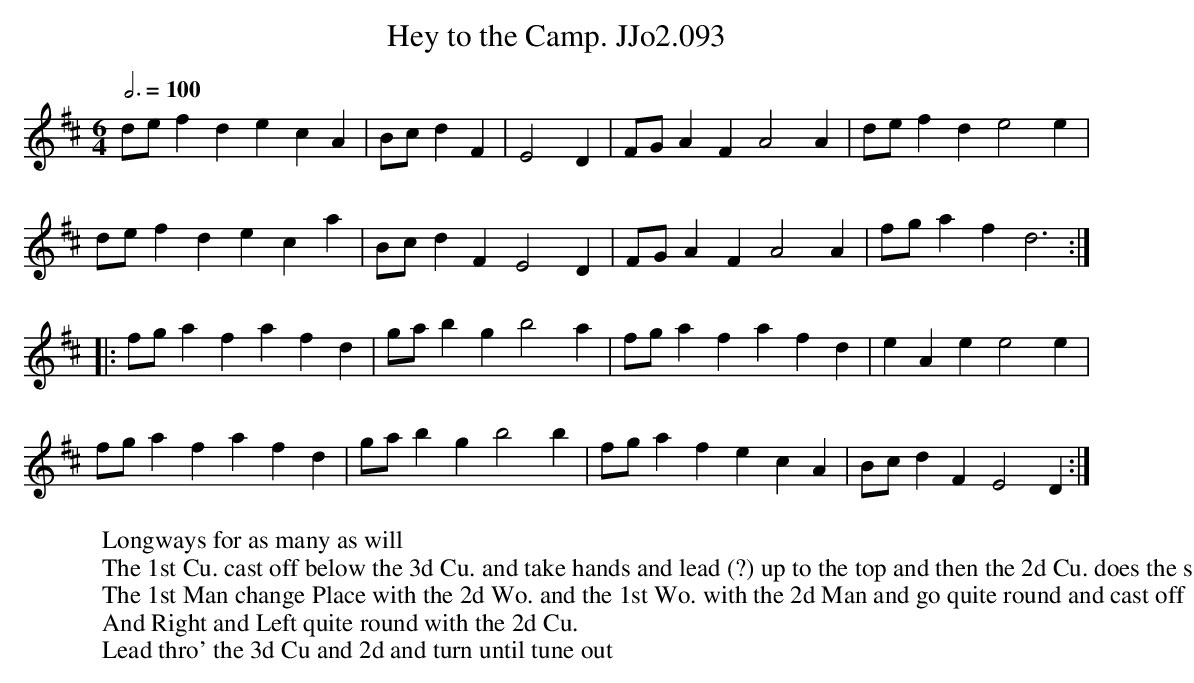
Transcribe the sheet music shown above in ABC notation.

X:1
T:Hey to the Camp. JJo2.093
W: Longways for as many as will
M:6/4
L:1/4
Q:3/4=100
K:D
d/e/fd ecA | B/c/dF | E2D | F/G/AF A2 A | d/e/fd e2 e |
d/e/fd eca | B/c/dF E2D | F/G/AF A2A | f/g/af d3 :|
|:f/g/af afd | g/a/bg b2a | f/g/af afd | eAe e2 e |
f/g/af afd | g/a/bg b2 b | f/g/af  ecA | B/c/dF E2D :|
W:The 1st Cu. cast off below the 3d Cu. and take hands and lead (?) up to the top and then the 2d Cu. does the same
W:The 1st Man change Place with the 2d Wo. and the 1st Wo. with the 2d Man and go quite round and cast off
W:And Right and Left quite round with the 2d Cu.
W:Lead thro' the 3d Cu and 2d and turn until tune out
